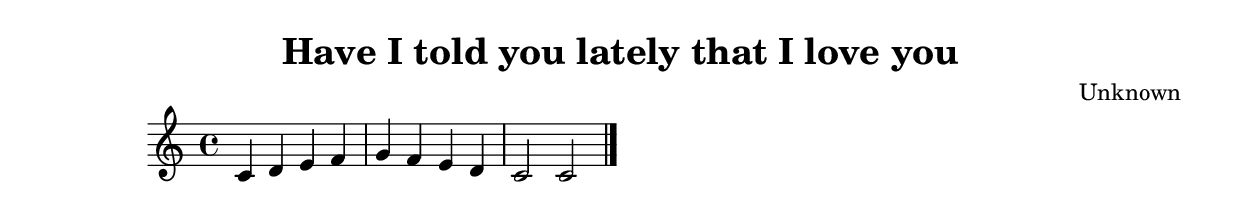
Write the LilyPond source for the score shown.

\version "2.24.4"

\header {
  title = "Have I told you lately that I love you"
  composer = "Unknown"
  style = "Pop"
}

\score {
  \new Staff {
    \clef treble
    \time 4/4
    \key c \major
    
    % Simple chord progression placeholder
    c'4 d' e' f' |
    g' f' e' d' |
    c'2 c'2 |
    \bar "|."
  }
  \layout {}
  \midi {
    \tempo 4 = 120
  }
}